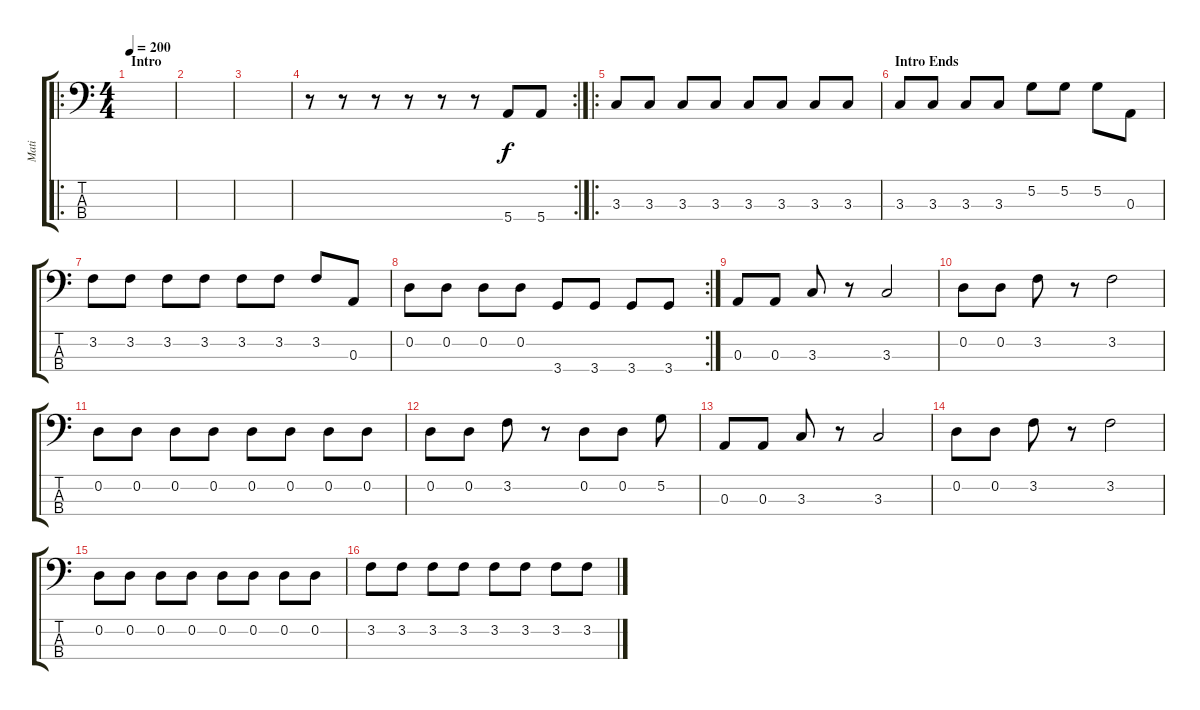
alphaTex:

\track ("Mati" "Mati") {instrument electricbasspick}
\staff {score tabs}
\tuning (G2 D2 A1 E1) {hide}
\ro
\ts (4 4)
\section ("" "Intro")
\tempo 200
\clef f4
\ks c
|
|
|
\rc 2
r.8 r.8 r.8 r.8 r.8 r.8 5.4.8 5.4.8 |
\ro
3.3.8 3.3.8 3.3.8 3.3.8 3.3.8 3.3.8 3.3.8 3.3.8 |
\section ("" "Intro Ends")
3.3.8 3.3.8 3.3.8 3.3.8 5.2.8 5.2.8 5.2.8 0.3.8 |
3.2.8 3.2.8 3.2.8 3.2.8 3.2.8 3.2.8 3.2.8 0.3.8 |
\rc 2
0.2.8 0.2.8 0.2.8 0.2.8 3.4.8 3.4.8 3.4.8 3.4.8 |
0.3.8 0.3.8 3.3.8 r.8 3.3.2 |
0.2.8 0.2.8 3.2.8 r.8 3.2.2 |
0.2.8 0.2.8 0.2.8 0.2.8 0.2.8 0.2.8 0.2.8 0.2.8 |
0.2.8 0.2.8 3.2.8 r.8 0.2.8 0.2.8 5.2.8 |
0.3.8 0.3.8 3.3.8 r.8 3.3.2 |
0.2.8 0.2.8 3.2.8 r.8 3.2.2 |
0.2.8 0.2.8 0.2.8 0.2.8 0.2.8 0.2.8 0.2.8 0.2.8 |
3.2.8 3.2.8 3.2.8 3.2.8 3.2.8 3.2.8 3.2.8 3.2.8
